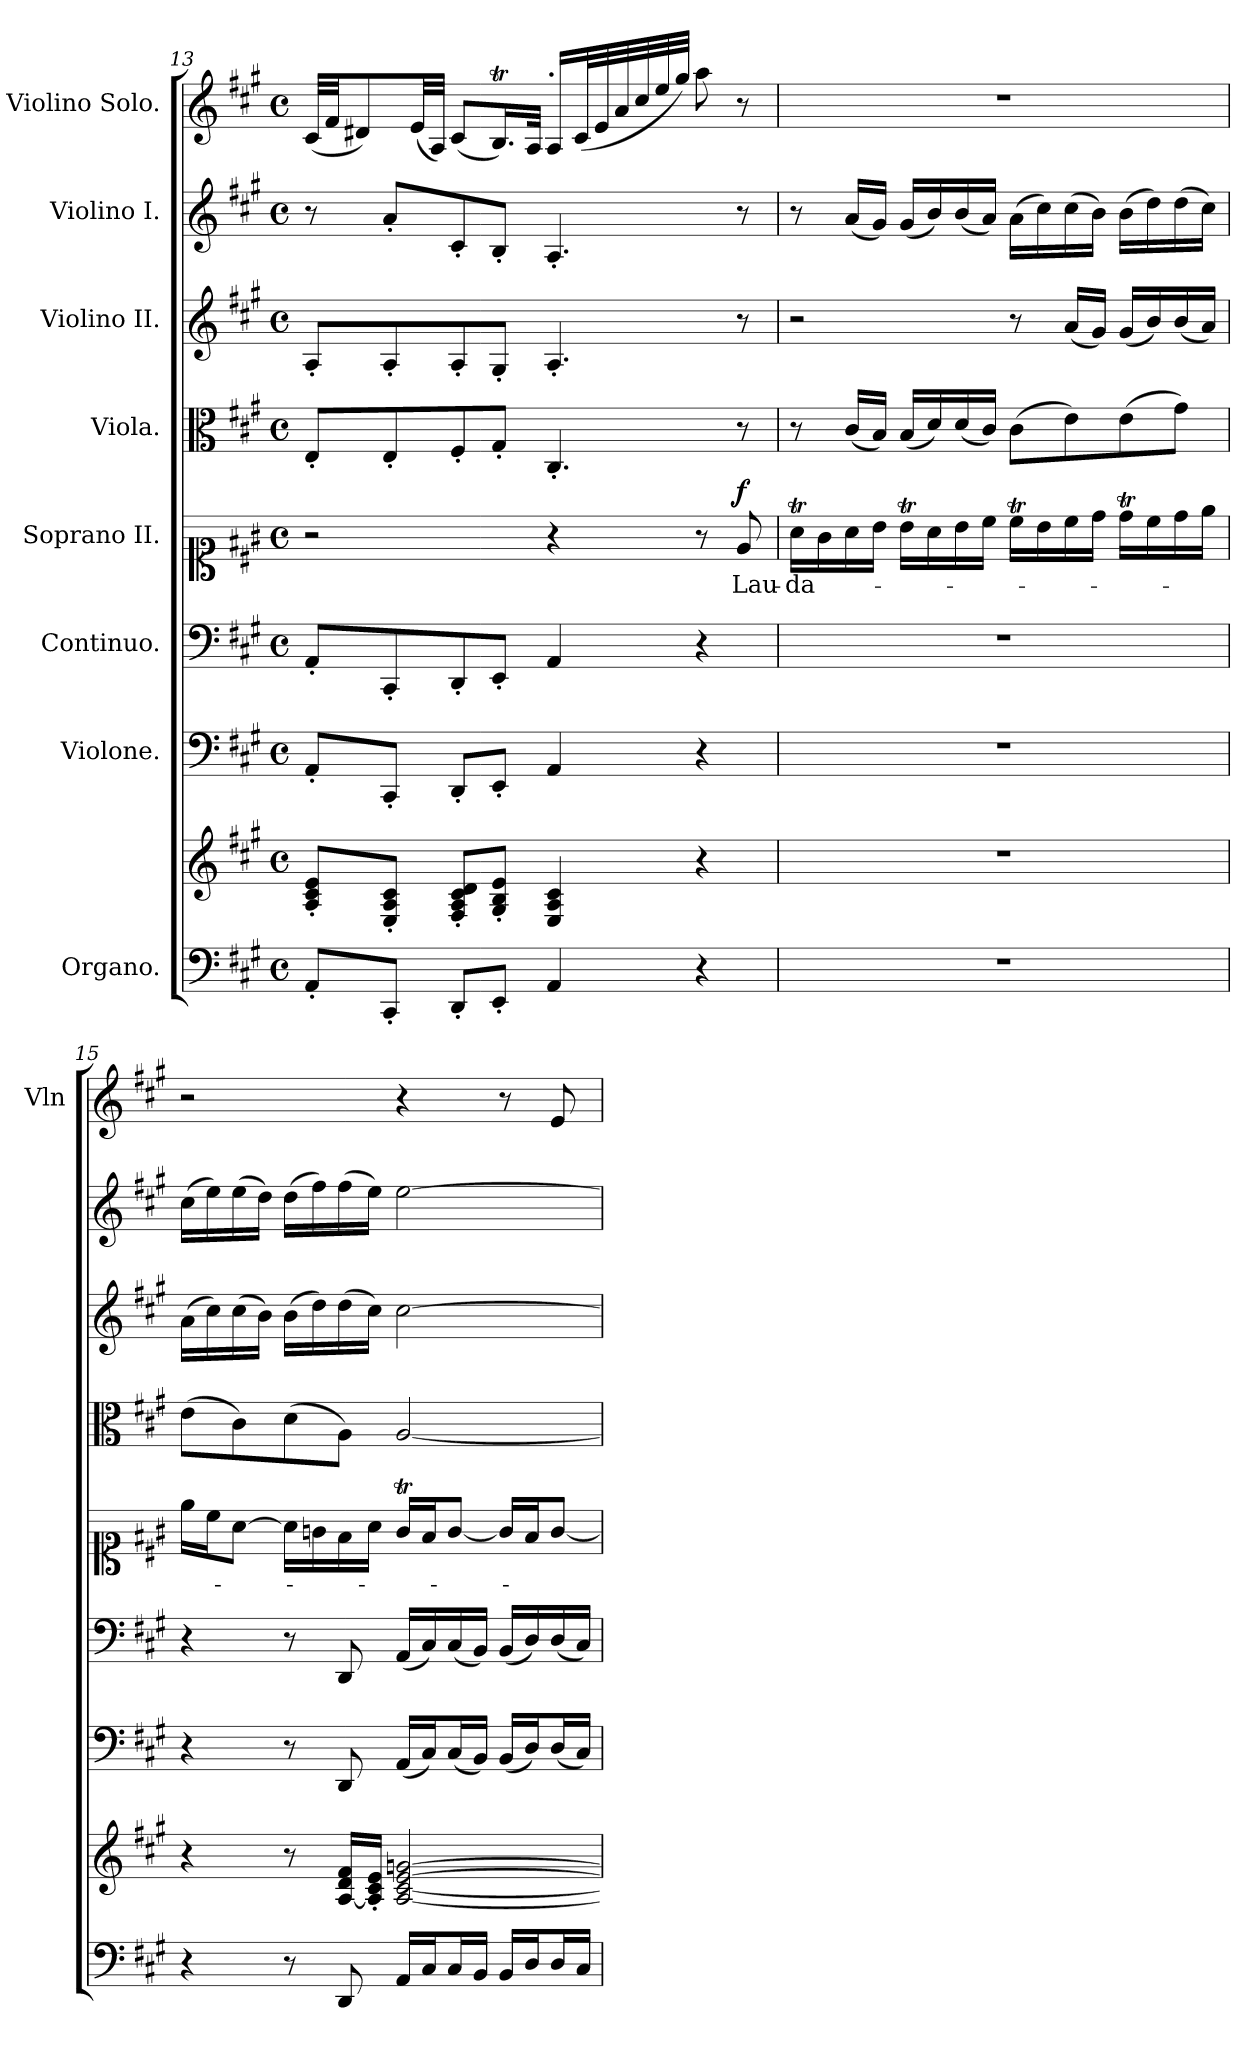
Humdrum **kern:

**kern	**kern	**dynam	**kern	**dynam	**kern	**dynam	**kern	**text	**dynam	**kern	**dynam	**kern	**dynam	**kern	**dynam	**kern	**dynam
*part8	*part8	*part8	*part7	*part7	*part6	*part6	*part5	*part5	*part5	*part4	*part4	*part3	*part3	*part2	*part2	*part1	*part1
*staff9	*staff8	*staff8/9	*staff7	*staff7	*staff6	*staff6	*staff5	*staff5	*staff5	*staff4	*staff4	*staff3	*staff3	*staff2	*staff2	*staff1	*staff1
*I"Organo.	*	*	*I"Violone.	*	*I"Continuo.	*	*I"Soprano II.	*	*	*I"Viola.	*	*I"Violino II.	*	*I"Violino I.	*	*I"Violino Solo.	*
*	*	*	*	*	*	*	*	*	*	*	*	*	*	*	*	*I'Vln	*
*clefF4	*clefG2	*	*clefF4	*	*clefF4	*	*clefC1	*	*	*clefC3	*	*clefG2	*	*clefG2	*	*clefG2	*
*	*	*	*ITrd7c12	*	*	*	*	*	*	*	*	*	*	*	*	*	*
*k[f#c#g#]	*k[f#c#g#]	*	*k[f#c#g#]	*	*k[f#c#g#]	*	*k[f#c#g#]	*	*	*k[f#c#g#]	*	*k[f#c#g#]	*	*k[f#c#g#]	*	*k[f#c#g#]	*
*M4/4	*M4/4	*	*M4/4	*	*M4/4	*	*M4/4	*	*	*M4/4	*	*M4/4	*	*M4/4	*	*M4/4	*
*met(c)	*met(c)	*	*met(c)	*	*met(c)	*	*met(c)	*	*	*met(c)	*	*met(c)	*	*met(c)	*	*met(c)	*
=13	=13	=13	=13	=13	=13	=13	=13	=13	=13	=13	=13	=13	=13	=13	=13	=13	=13
8AA'/L	8A'/ 8c#'/ 8e'/L	.	8AAA'/L	.	8AA'/L	.	2r	.	.	8E'/L	.	8A'/L	.	8r	.	(32c#/LLL	.
.	.	.	.	.	.	.	.	.	.	.	.	.	.	.	.	32f#/JJ	.
.	.	.	.	.	.	.	.	.	.	.	.	.	.	.	.	8d#X/)	.
8CC#'/J	8E'/ 8A'/ 8c#'/J	.	8CCC#'/J	.	8CC#'/	.	.	.	.	8E'/	.	8A'/	.	8a'/L	.	.	.
.	.	.	.	.	.	.	.	.	.	.	.	.	.	.	.	(32e/LL	.
.	.	.	.	.	.	.	.	.	.	.	.	.	.	.	.	32A/JJJ)	.
8DD'/L	8F#'/ 8A'/ 8c#'/ 8d'/L	.	8DDD'/L	.	8DD'/	.	.	.	.	8F#'/	.	8A'/	.	8c#'/	.	(8c#/L	.
8EE'/J	8G#'/ 8B'/ 8e'/J	.	8EEE'/J	.	8EE'/J	.	.	.	.	8G#'/J	.	8G#'/J	.	8B'/J	.	16.BT/L)	.
.	.	.	.	.	.	.	.	.	.	.	.	.	.	.	.	32A/JJk	.
!	!	!	!	!	!	!	!	!	!	!	!	!	!	!	!	!LO:TX:a:B:t=.	!
4AA/	4E/ 4A/ 4c#/	.	4AAA/	.	4AA/	.	4r	.	.	4.C#'/	.	4.A'/	.	4.A'/	.	16A/LL	.
.	.	.	.	.	.	.	.	.	.	.	.	.	.	.	.	(32c#/L	.
.	.	.	.	.	.	.	.	.	.	.	.	.	.	.	.	32e/	.
.	.	.	.	.	.	.	.	.	.	.	.	.	.	.	.	32a/	.
.	.	.	.	.	.	.	.	.	.	.	.	.	.	.	.	32cc#/	.
.	.	.	.	.	.	.	.	.	.	.	.	.	.	.	.	32ee/	.
.	.	.	.	.	.	.	.	.	.	.	.	.	.	.	.	32gg#/JJJ)	.
4r	4r	.	4r	.	4r	.	8r	.	.	.	.	.	.	.	.	8aa\	.
!	!	!	!	!	!	!	!	!LO:LY:b	!LO:DY:a	!	!	!	!	!	!	!	!
.	.	.	.	.	.	.	8e/	Lau-	f	8r	.	8r	.	8r	.	8r	.
!!LO:LB:g=z
=14	=14	=14	=14	=14	=14	=14	=14	=14	=14	=14	=14	=14	=14	=14	=14	=14	=14
!	!	!	!	!	!	!	!	!LO:LY:b	!	!	!	!	!	!	!	!	!
1r	1r	.	1r	.	1r	.	16aT\LL	-da-	.	8r	.	2r	.	8r	.	1r	.
.	.	.	.	.	.	.	16g#\	.	.	.	.	.	.	.	.	.	.
!	!	!	!	!	!	!	!	!	!	!	!LO:DY:b	!	!	!	!LO:DY:b	!	!
.	.	.	.	.	.	.	16a\	.	.	(16c#/LL	other-dynamics	.	.	(16a/LL	other-dynamics	.	.
.	.	.	.	.	.	.	16b\JJ	.	.	16B/JJ)	.	.	.	16g#/JJ)	.	.	.
.	.	.	.	.	.	.	16bT\LL	.	.	(16B/LL	.	.	.	(16g#/LL	.	.	.
.	.	.	.	.	.	.	16a\	.	.	16d/)	.	.	.	16b/)	.	.	.
.	.	.	.	.	.	.	16b\	.	.	(16d/	.	.	.	(16b/	.	.	.
.	.	.	.	.	.	.	16cc#\JJ	.	.	16c#/JJ)	.	.	.	16a/JJ)	.	.	.
.	.	.	.	.	.	.	16cc#t\LL	.	.	(8c#\L	.	8r	.	(16a\LL	.	.	.
.	.	.	.	.	.	.	16b\	.	.	.	.	.	.	16cc#\)	.	.	.
!	!	!	!	!	!	!	!	!	!	!	!	!	!LO:DY:b	!	!	!	!
.	.	.	.	.	.	.	16cc#\	.	.	8e\)	.	(16a/LL	other-dynamics	(16cc#\	.	.	.
.	.	.	.	.	.	.	16dd\JJ	.	.	.	.	16g#/JJ)	.	16b\JJ)	.	.	.
.	.	.	.	.	.	.	16ddT\LL	.	.	(8e\	.	(16g#/LL	.	(16b\LL	.	.	.
.	.	.	.	.	.	.	16cc#\	.	.	.	.	16b/)	.	16dd\)	.	.	.
.	.	.	.	.	.	.	16dd\	.	.	8g#\J)	.	(16b/	.	(16dd\	.	.	.
.	.	.	.	.	.	.	16ee\JJ	.	.	.	.	16a/JJ)	.	16cc#\JJ)	.	.	.
=15	=15	=15	=15	=15	=15	=15	=15	=15	=15	=15	=15	=15	=15	=15	=15	=15	=15
4r	4r	.	4r	.	4r	.	16ee\LL	.	.	(8e\L	.	(16a\LL	.	(16cc#\LL	.	2r	.
.	.	.	.	.	.	.	16cc#\J	.	.	.	.	16cc#\)	.	16ee\)	.	.	.
.	.	.	.	.	.	.	[8a\J	.	.	8c#\)	.	(16cc#\	.	(16ee\	.	.	.
.	.	.	.	.	.	.	.	.	.	.	.	16b\JJ)	.	16dd\JJ)	.	.	.
8r	8r	.	8r	.	8r	.	16a\LL]	.	.	(8d\	.	(16b\LL	.	(16dd\LL	.	.	.
.	.	.	.	.	.	.	16gn\	.	.	.	.	16dd\)	.	16ff#\)	.	.	.
!	!	!LO:DY:b	!	!LO:DY:b	!	!LO:DY:a	!	!	!	!	!	!	!	!	!	!	!
8DD/	[16A/ 16d/ 16f#/LL	other-dynamics	8DDD/	other-dynamics	8DD/	other-dynamics	16f#\	.	.	8A\J)	.	(16dd\	.	(16ff#\	.	.	.
.	16A]'/ 16c#'/ 16e'/JJ	.	.	.	.	.	16a\JJ	.	.	.	.	16cc#\JJ)	.	16ee\JJ)	.	.	.
16AA/LL	[2A/ [2c#/ [2e/ [2gn/	.	(16AAA/LL	.	(16AA/LL	.	16gT/LL	.	.	[2A/	.	[2cc#\	.	[2ee\	.	4r	.
16C#/J	.	.	16CC#/J)	.	16C#/)	.	16f#/J	.	.	.	.	.	.	.	.	.	.
16C#/L	.	.	(16CC#/L	.	(16C#/	.	[8g/J	.	.	.	.	.	.	.	.	.	.
16BB/JJ	.	.	16BBB/JJ)	.	16BB/JJ)	.	.	.	.	.	.	.	.	.	.	.	.
16BB/LL	.	.	(16BBB/LL	.	(16BB/LL	.	16g/LL]	.	.	.	.	.	.	.	.	8r	.
16D/J	.	.	16DD/J)	.	16D/)	.	16f#/J	.	.	.	.	.	.	.	.	.	.
!	!	!	!	!	!	!	!	!	!	!	!	!	!	!	!	!	!LO:DY:b
16D/L	.	.	(16DD/L	.	(16D/	.	[8g/J	.	.	.	.	.	.	.	.	8e/	other-dynamics
16C#/JJ	.	.	16CC#/JJ)	.	16C#/JJ)	.	.	.	.	.	.	.	.	.	.	.	.
=	=	=	=	=	=	=	=	=	=	=	=	=	=	=	=	=	=
*-	*-	*-	*-	*-	*-	*-	*-	*-	*-	*-	*-	*-	*-	*-	*-	*-	*-
